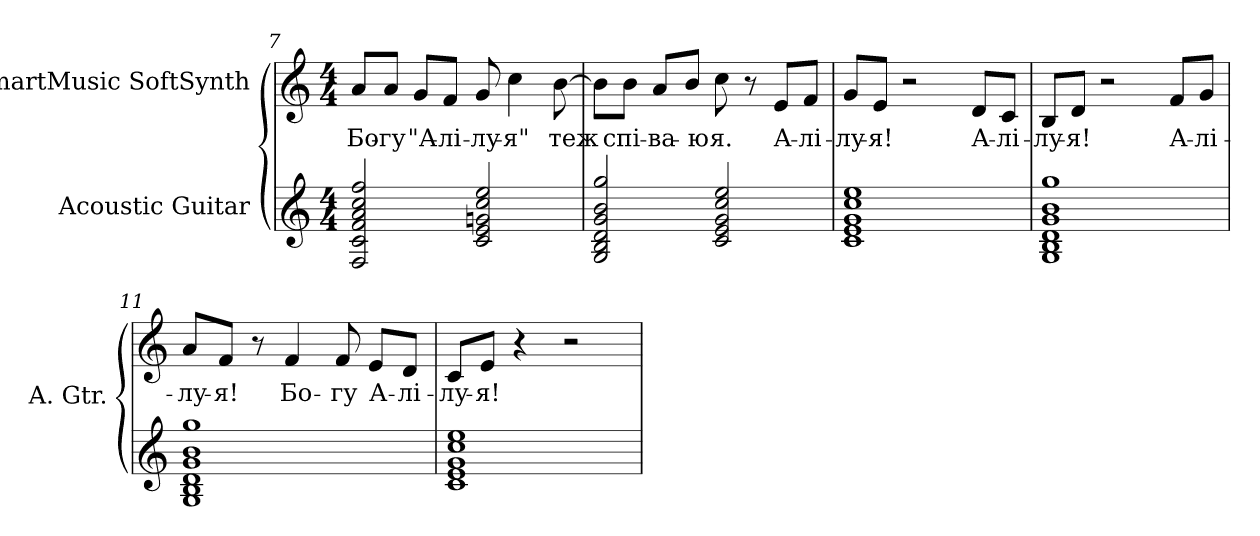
**kern	**kern	**text
*part2	*part1	*part1
*staff2	*staff1	*staff1
*I"Acoustic Guitar	*I"SmartMusic SoftSynth	*
*I'A. Gtr.	*	*
*clefG2	*clefG2	*
*ITrd7c12	*	*
*k[]	*k[]	*
*C:	*C:	*
*M4/4	*M4/4	*
=7	=7	=7
!	!	!LO:LY:b:color=#000000
2FFi/ 2Ci 2Fi 2Ai 2ci 2fi	8ai/L	Бо-
!	!	!LO:LY:b:color=#000000
.	8ai/J	-гу
!	!	!LO:LY:b:color=#000000
.	8gi/L	"А-
!	!	!LO:LY:b:color=#000000
.	8fi/J	-лі-
!	!	!LO:LY:b:color=#000000
2Ci/ 2Ei 2Gni 2ci 2ei	8gi/	-лу-
!	!	!LO:LY:b:color=#000000
.	4cci\	-я"
!	!	!LO:LY:b:color=#000000
.	[>8bi\	теж
!!LO:PB:g=z
=8	=8	=8
2GGi/ 2BBi 2Di 2Gi 2Bi 2gi	8bi\L]	.
!	!	!LO:LY:b:color=#000000
.	8bi\J	спі-
!	!	!LO:LY:b:color=#000000
.	8ai/L	-ва-
!	!	!LO:LY:b:color=#000000
.	8bi/J	-ю
!	!	!LO:LY:b:color=#000000
2Ci/ 2Ei 2Gi 2ci 2ei	8cci\	я.
.	8r	.
!	!	!LO:LY:b:color=#000000
.	8ei/L	А-
!	!	!LO:LY:b:color=#000000
.	8fi/J	-лі-
=9	=9	=9
!	!	!LO:LY:b:color=#000000
1Ci 1Ei 1Gi 1ci 1ei	8gi/L	-лу-
!	!	!LO:LY:b:color=#000000
.	8ei/J	-я!
.	2r	.
!	!	!LO:LY:b:color=#000000
.	8di/L	А-
!	!	!LO:LY:b:color=#000000
.	8ci/J	-лі-
=10	=10	=10
!	!	!LO:LY:b:color=#000000
1GGi 1BBi 1Di 1Gi 1Bi 1gi	8Bi/L	-лу-
!	!	!LO:LY:b:color=#000000
.	8di/J	-я!
.	2r	.
!	!	!LO:LY:b:color=#000000
.	8fi/L	А-
!	!	!LO:LY:b:color=#000000
.	8gi/J	-лі-
!!LO:LB:g=z
=11	=11	=11
!	!	!LO:LY:b:color=#000000
1GGi 1BBi 1Di 1Gi 1Bi 1gi	8ai/L	-лу-
!	!	!LO:LY:b:color=#000000
.	8fi/J	-я!
.	8r	.
!	!	!LO:LY:b:color=#000000
.	4fi/	Бо-
!	!	!LO:LY:b:color=#000000
.	8fi/	-гу
!	!	!LO:LY:b:color=#000000
.	8ei/L	А-
!	!	!LO:LY:b:color=#000000
.	8di/J	-лі-
=12	=12	=12
!	!	!LO:LY:b:color=#000000
1Ci 1Ei 1Gi 1ci 1ei	8ci/L	-лу-
!	!	!LO:LY:b:color=#000000
.	8ei/J	-я!
.	4r	.
.	2r	.
=	=	=
*-	*-	*-
